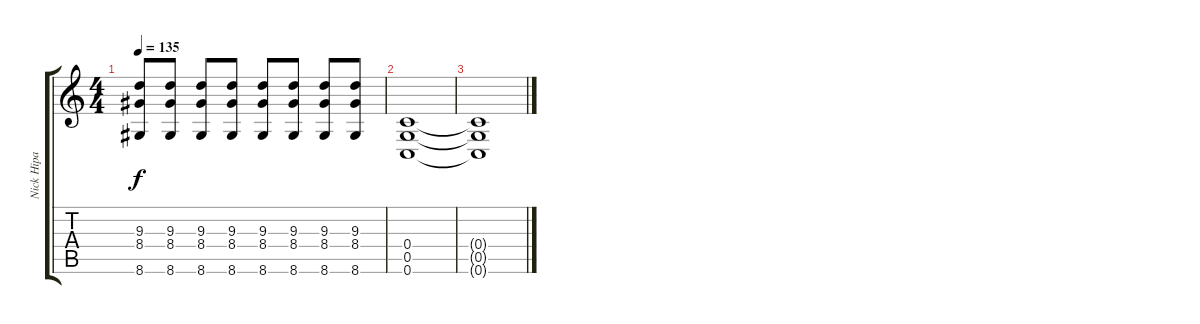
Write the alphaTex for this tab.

\track ("Nick Hipa" "Nick Hipa") {instrument distortionguitar}
\staff {score tabs}
\tuning (D4 A3 F3 C3 G2 C2) {hide}
\ts (4 4)
\tempo 135
\clef g2
\ks c
(9.3{t} 8.4{t} 8.6{t}).8{dy f} (9.3 8.4 8.6).8 (9.3 8.4 8.6).8 (9.3 8.4 8.6).8 (9.3 8.4 8.6).8 (9.3 8.4 8.6).8 (9.3 8.4 8.6).8 (9.3 8.4 8.6).8 |
(0.4 0.5 0.6).1 |
(0.4{t} 0.5{t} 0.6{t}).1{volume 0}
